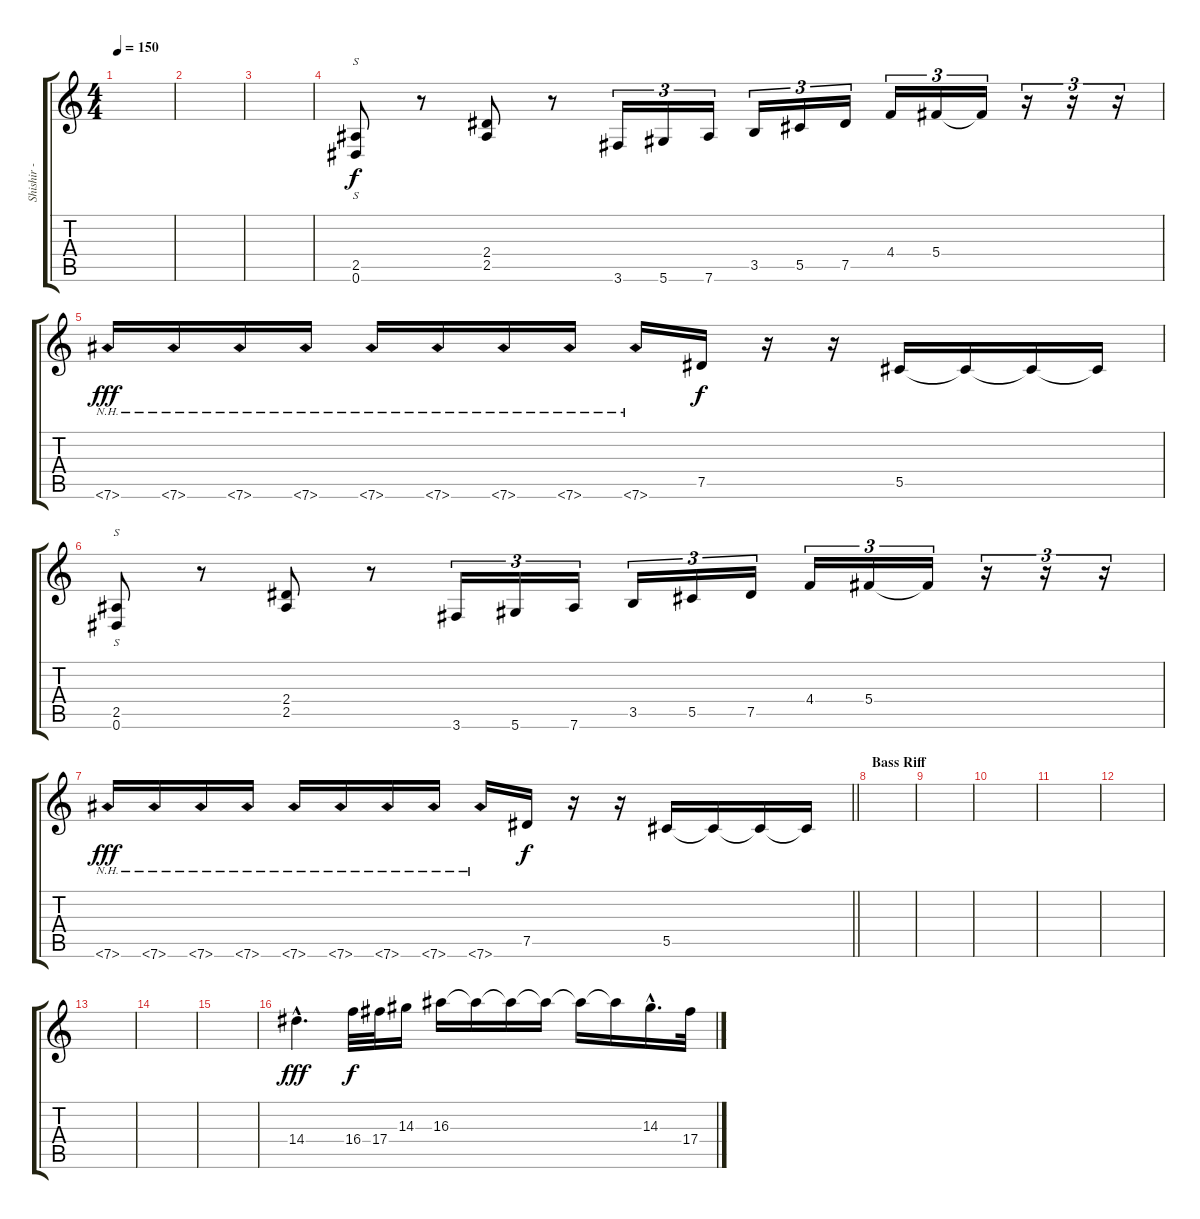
\track ("Shishir - Lead" "Shishir - ") {instrument distortionguitar}
\staff {score tabs}
\tuning (Eb4 Bb3 Gb3 Db3 Ab2 Eb2) {hide}
\ts (4 4)
\tempo 150
\clef g2
\ks c
|
|
|
(2.5 0.6).8{s dy f} r.8 (2.4 2.5).8 r.8 3.6.16{tu (3 2)} 5.6.16{tu (3 2)} 7.6.16{tu (3 2)} 3.5.16{tu (3 2)} 5.5.16{tu (3 2)} 7.5.16{tu (3 2)} 4.4.16{tu (3 2)} 5.4.16{tu (3 2)} 5.4{t}.16{tu (3 2)} r.16{tu (3 2)} r.16{tu (3 2)} r.16{tu (3 2)} |
7.6{nh}.16{dy fff} 7.6{nh}.16 7.6{nh}.16 7.6{nh}.16 7.6{nh}.16 7.6{nh}.16 7.6{nh}.16 7.6{nh}.16 7.6{nh}.16 7.5.16{dy f} r.16 r.16 5.5.16 5.5{t}.16 5.5{t}.16 5.5{t}.16 |
(2.5 0.6).8{s} r.8 (2.4 2.5).8 r.8 3.6.16{tu (3 2)} 5.6.16{tu (3 2)} 7.6.16{tu (3 2)} 3.5.16{tu (3 2)} 5.5.16{tu (3 2)} 7.5.16{tu (3 2)} 4.4.16{tu (3 2)} 5.4.16{tu (3 2)} 5.4{t}.16{tu (3 2)} r.16{tu (3 2)} r.16{tu (3 2)} r.16{tu (3 2)} |
\barLineRight lightlight
7.6{nh}.16{dy fff} 7.6{nh}.16 7.6{nh}.16 7.6{nh}.16 7.6{nh}.16 7.6{nh}.16 7.6{nh}.16 7.6{nh}.16 7.6{nh}.16 7.5.16{dy f} r.16 r.16 5.5.16 5.5{t}.16 5.5{t}.16 5.5{t}.16 |
\section ("" "Bass Riff")
|
|
|
|
|
|
|
|
14.4{hac}.4{d dy fff} 16.4.32{dy f} 17.4.32 14.3.16 16.3.16 16.3{t}.16 16.3{t}.16 16.3{t}.16 16.3{t}.16 16.3{t}.16 14.3{hac}.16{d} 17.4.32
